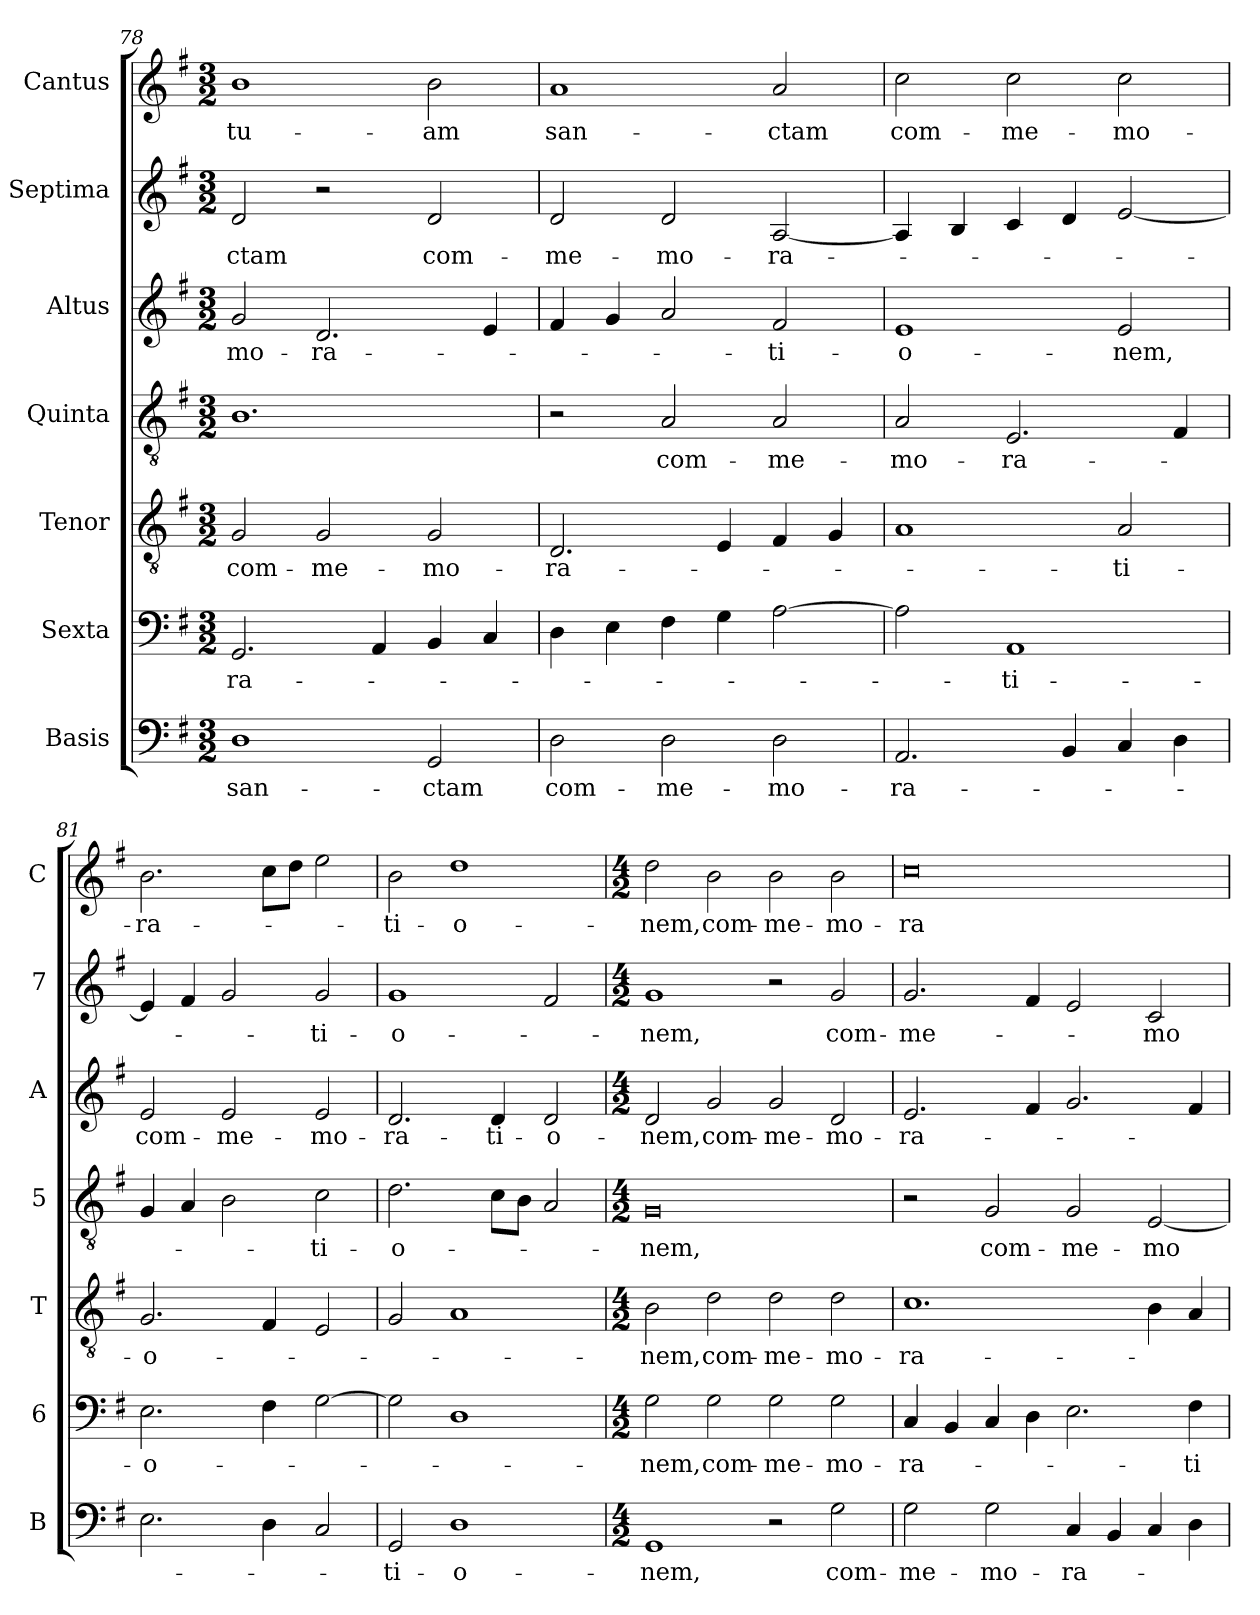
**kern	**text	**kern	**text	**kern	**text	**kern	**text	**kern	**text	**kern	**text	**kern	**text
*part7	*part7	*part6	*part6	*part5	*part5	*part4	*part4	*part3	*part3	*part2	*part2	*part1	*part1
*staff7	*staff7	*staff6	*staff6	*staff5	*staff5	*staff4	*staff4	*staff3	*staff3	*staff2	*staff2	*staff1	*staff1
*I"Basis	*	*I"Sexta	*	*I"Tenor	*	*I"Quinta	*	*I"Altus	*	*I"Septima	*	*I"Cantus	*
*I'B	*	*I'6	*	*I'T	*	*I'5	*	*I'A	*	*I'7	*	*I'C	*
!!LO:PB:g=z
*clefF4	*	*clefF4	*	*clefGv2	*	*clefGv2	*	*clefG2	*	*clefG2	*	*clefG2	*
*k[f#]	*	*k[f#]	*	*k[f#]	*	*k[f#]	*	*k[f#]	*	*k[f#]	*	*k[f#]	*
*G:	*	*G:	*	*G:	*	*G:	*	*G:	*	*G:	*	*G:	*
*M3/2	*	*M3/2	*	*M3/2	*	*M3/2	*	*M3/2	*	*M3/2	*	*M3/2	*
=78	=78	=78	=78	=78	=78	=78	=78	=78	=78	=78	=78	=78	=78
!	!LO:LY:b	!	!LO:LY:b	!	!LO:LY:b	!	!	!	!LO:LY:b	!	!LO:LY:b	!	!LO:LY:b
1D	san-	2.GG/	-ra-	2G/	com-	1.B	.	2g/	-mo-	2d/	-ctam	1b	tu-
!	!	!	!	!	!LO:LY:b	!	!	!	!LO:LY:b	!	!	!	!
.	.	.	.	2G/	-me-	.	.	2.d/	-ra-	2r	.	.	.
.	.	4AA/	.	.	.	.	.	.	.	.	.	.	.
!	!LO:LY:b	!	!	!	!LO:LY:b	!	!	!	!	!	!LO:LY:b	!	!LO:LY:b
2GG/	-ctam	4BB/	.	2G/	-mo-	.	.	.	.	2d/	com-	2b\	-am
.	.	4C/	.	.	.	.	.	4e/	.	.	.	.	.
=79	=79	=79	=79	=79	=79	=79	=79	=79	=79	=79	=79	=79	=79
!	!LO:LY:b	!	!	!	!LO:LY:b	!	!	!	!	!	!LO:LY:b	!	!LO:LY:b
2D\	com-	4D\	.	2.D/	-ra-	2r	.	4f#/	.	2d/	-me-	1a	san-
.	.	4E\	.	.	.	.	.	4g/	.	.	.	.	.
!	!LO:LY:b	!	!	!	!	!	!LO:LY:b	!	!	!	!LO:LY:b	!	!
2D\	-me-	4F#\	.	.	.	2A/	com-	2a/	.	2d/	-mo-	.	.
.	.	4G\	.	4E/	.	.	.	.	.	.	.	.	.
!	!LO:LY:b	!	!	!	!	!	!LO:LY:b	!	!LO:LY:b	!	!LO:LY:b	!	!LO:LY:b
2D\	-mo-	[2A\	.	4F#/	.	2A/	-me-	2f#/	-ti-	[2A/	-ra-	2a/	-ctam
.	.	.	.	4G/	.	.	.	.	.	.	.	.	.
=80	=80	=80	=80	=80	=80	=80	=80	=80	=80	=80	=80	=80	=80
!	!LO:LY:b	!	!	!	!	!	!LO:LY:b	!	!LO:LY:b	!	!	!	!LO:LY:b
2.AA/	-ra-	2A\]	.	1A	.	2A/	-mo-	1e	-o-	4A/]	.	2cc\	com-
.	.	.	.	.	.	.	.	.	.	4B/	.	.	.
!	!	!	!LO:LY:b	!	!	!	!LO:LY:b	!	!	!	!	!	!LO:LY:b
.	.	1AA	-ti-	.	.	2.E/	-ra-	.	.	4c/	.	2cc\	-me-
4BB/	.	.	.	.	.	.	.	.	.	4d/	.	.	.
!	!	!	!	!	!LO:LY:b	!	!	!	!LO:LY:b	!	!	!	!LO:LY:b
4C/	.	.	.	2A/	-ti-	.	.	2e/	-nem,	[2e/	.	2cc\	-mo-
4D\	.	.	.	.	.	4F#/	.	.	.	.	.	.	.
=81	=81	=81	=81	=81	=81	=81	=81	=81	=81	=81	=81	=81	=81
!	!	!	!LO:LY:b	!	!LO:LY:b	!	!	!	!LO:LY:b	!	!	!	!LO:LY:b
2.E\	.	2.E\	-o-	2.G/	-o-	4G/	.	2e/	com-	4e/]	.	2.b\	-ra-
.	.	.	.	.	.	4A/	.	.	.	4f#/	.	.	.
!	!	!	!	!	!	!	!	!	!LO:LY:b	!	!	!	!
.	.	.	.	.	.	2B\	.	2e/	-me-	2g/	.	.	.
4D\	.	4F#\	.	4F#/	.	.	.	.	.	.	.	8cc\L	.
.	.	.	.	.	.	.	.	.	.	.	.	8dd\J	.
!	!	!	!	!	!	!	!LO:LY:b	!	!LO:LY:b	!	!LO:LY:b	!	!
2C/	.	[2G\	.	2E/	.	2c\	-ti-	2e/	-mo-	2g/	-ti-	2ee\	.
=82	=82	=82	=82	=82	=82	=82	=82	=82	=82	=82	=82	=82	=82
!	!LO:LY:b	!	!	!	!	!	!LO:LY:b	!	!LO:LY:b	!	!LO:LY:b	!	!LO:LY:b
2GG/	-ti-	2G\]	.	2G/	.	2.d\	-o-	2.d/	-ra-	1g	-o-	2b\	-ti-
!	!LO:LY:b	!	!	!	!	!	!	!	!	!	!	!	!LO:LY:b
1D	-o-	1D	.	1A	.	.	.	.	.	.	.	1dd	-o-
!	!	!	!	!	!	!	!	!	!LO:LY:b	!	!	!	!
.	.	.	.	.	.	8c\L	.	4d/	-ti-	.	.	.	.
.	.	.	.	.	.	8B\J	.	.	.	.	.	.	.
!	!	!	!	!	!	!	!	!	!LO:LY:b	!	!	!	!
.	.	.	.	.	.	2A/	.	2d/	-o-	2f#/	.	.	.
!!LO:LB:g=z
=83	=83	=83	=83	=83	=83	=83	=83	=83	=83	=83	=83	=83	=83
*M4/2	*	*M4/2	*	*M4/2	*	*M4/2	*	*M4/2	*	*M4/2	*	*M4/2	*
!	!LO:LY:b	!	!LO:LY:b	!	!LO:LY:b	!	!LO:LY:b	!	!LO:LY:b	!	!LO:LY:b	!	!LO:LY:b
1GG	-nem,	2G\	-nem,	2B\	-nem,	0G	-nem,	2d/	-nem,	1g	-nem,	2dd\	-nem,
!	!	!	!LO:LY:b	!	!LO:LY:b	!	!	!	!LO:LY:b	!	!	!	!LO:LY:b
.	.	2G\	com-	2d\	com-	.	.	2g/	com-	.	.	2b\	com-
!	!	!	!LO:LY:b	!	!LO:LY:b	!	!	!	!LO:LY:b	!	!	!	!LO:LY:b
2r	.	2G\	-me-	2d\	-me-	.	.	2g/	-me-	2r	.	2b\	-me-
!	!LO:LY:b	!	!LO:LY:b	!	!LO:LY:b	!	!	!	!LO:LY:b	!	!LO:LY:b	!	!LO:LY:b
2G\	com-	2G\	-mo-	2d\	-mo-	.	.	2d/	-mo-	2g/	com-	2b\	-mo-
=84	=84	=84	=84	=84	=84	=84	=84	=84	=84	=84	=84	=84	=84
!	!LO:LY:b	!	!LO:LY:b	!	!LO:LY:b	!	!	!	!LO:LY:b	!	!LO:LY:b	!	!LO:LY:b
2G\	-me-	4C/	-ra-	1.c	-ra-	2r	.	2.e/	-ra-	2.g/	-me-	0cc	-ra-
.	.	4BB/	.	.	.	.	.	.	.	.	.	.	.
!	!LO:LY:b	!	!	!	!	!	!LO:LY:b	!	!	!	!	!	!
2G\	-mo-	4C/	.	.	.	2G/	com-	.	.	.	.	.	.
.	.	4D\	.	.	.	.	.	4f#/	.	4f#/	.	.	.
!	!LO:LY:b	!	!	!	!	!	!LO:LY:b	!	!	!	!	!	!
4C/	-ra-	2.E\	.	.	.	2G/	-me-	2.g/	.	2e/	.	.	.
4BB/	.	.	.	.	.	.	.	.	.	.	.	.	.
!	!	!	!	!	!	!	!LO:LY:b	!	!	!	!LO:LY:b	!	!
4C/	.	.	.	4B\	.	[2E/	-mo-	.	.	2c/	-mo-	.	.
!	!	!	!LO:LY:b	!	!	!	!	!	!	!	!	!	!
4D\	.	4F#\	-ti-	4A/	.	.	.	4f#/	.	.	.	.	.
=	=	=	=	=	=	=	=	=	=	=	=	=	=
*-	*-	*-	*-	*-	*-	*-	*-	*-	*-	*-	*-	*-	*-
